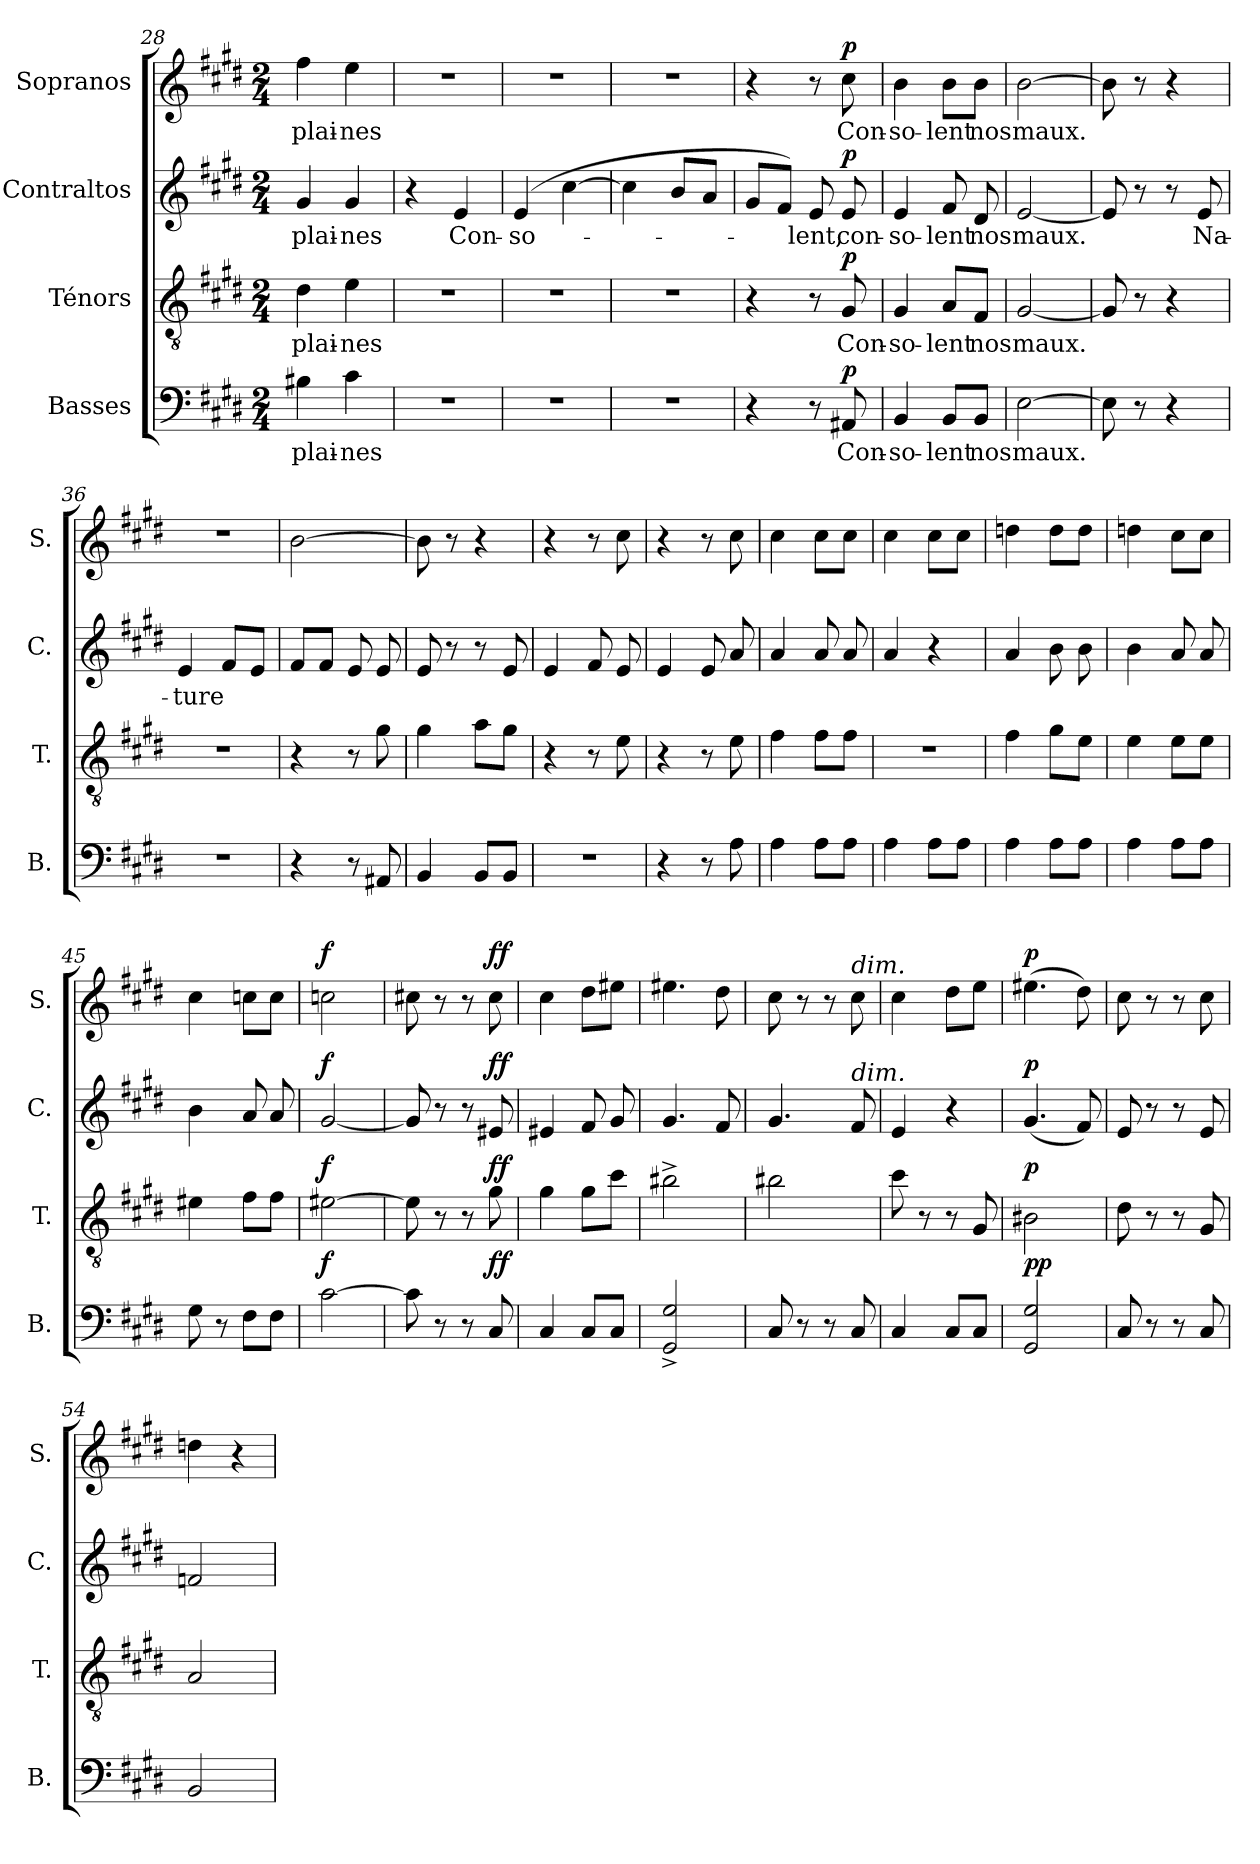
**kern	**text	**dynam	**kern	**text	**dynam	**kern	**text	**dynam	**kern	**text	**dynam
*part4	*part4	*part4	*part3	*part3	*part3	*part2	*part2	*part2	*part1	*part1	*part1
*staff4	*staff4	*staff4	*staff3	*staff3	*staff3	*staff2	*staff2	*staff2	*staff1	*staff1	*staff1
*I"Basses	*	*	*I"Ténors	*	*	*I"Contraltos	*	*	*I"Sopranos	*	*
*I'B.	*	*	*I'T.	*	*	*I'C.	*	*	*I'S.	*	*
*clefF4	*	*	*clefGv2	*	*	*clefG2	*	*	*clefG2	*	*
*	*	*	*ITrd7c12	*	*	*	*	*	*	*	*
*k[f#c#g#d#]	*	*	*k[f#c#g#d#]	*	*	*k[f#c#g#d#]	*	*	*k[f#c#g#d#]	*	*
*E:	*	*	*E:	*	*	*E:	*	*	*E:	*	*
*M2/4	*	*	*M2/4	*	*	*M2/4	*	*	*M2/4	*	*
=28	=28	=28	=28	=28	=28	=28	=28	=28	=28	=28	=28
4B#X\	plai-	.	4D#\	plai-	.	4g#/	plai-	.	4ff#\	plai-	.
4c#\	-nes	.	4E\	-nes	.	4g#/	-nes	.	4ee\	-nes	.
=29	=29	=29	=29	=29	=29	=29	=29	=29	=29	=29	=29
2r	.	.	2r	.	.	4r	.	.	2r	.	.
.	.	.	.	.	.	4e/	Con-	.	.	.	.
=30	=30	=30	=30	=30	=30	=30	=30	=30	=30	=30	=30
2r	.	.	2r	.	.	(4e/	-so-	.	2r	.	.
.	.	.	.	.	.	[4cc#\	.	.	.	.	.
=31	=31	=31	=31	=31	=31	=31	=31	=31	=31	=31	=31
2r	.	.	2r	.	.	4cc#\]	.	.	2r	.	.
.	.	.	.	.	.	8b/L	.	.	.	.	.
.	.	.	.	.	.	8a/J	.	.	.	.	.
!!LO:PB:g=z
=32	=32	=32	=32	=32	=32	=32	=32	=32	=32	=32	=32
4r	.	.	4r	.	.	8g#/L	.	.	4r	.	.
.	.	.	.	.	.	8f#/J)	.	.	.	.	.
8r	.	.	8r	.	.	8e/	-lent,	.	8r	.	.
8AA#X/	Con-	p	8GG#/	Con-	p	8e/	con-	p	8cc#\	Con-	p
!!LO:LB:g=z
=33	=33	=33	=33	=33	=33	=33	=33	=33	=33	=33	=33
4BB/	-so-	.	4GG#/	-so-	.	4e/	-so-	.	4b\	-so-	.
8BB/L	-lent	.	8AA/L	-lent	.	8f#/	-lent	.	8b\L	-lent	.
8BB/J	nos	.	8FF#/J	nos	.	8d#/	nos	.	8b\J	nos	.
=34	=34	=34	=34	=34	=34	=34	=34	=34	=34	=34	=34
[2E\	maux.	.	[2GG#/	maux.	.	[2e/	maux.	.	[2b\	maux.	.
=35	=35	=35	=35	=35	=35	=35	=35	=35	=35	=35	=35
8E\]	.	.	8GG#/]	.	.	8e/]	.	.	8b\]	.	.
8r	.	.	8r	.	.	8r	.	.	8r	.	.
4r	.	.	4r	.	.	8r	.	.	4r	.	.
.	.	.	.	.	.	8e/	Na-	.	.	.	.
=36	=36	=36	=36	=36	=36	=36	=36	=36	=36	=36	=36
2r	.	.	2r	.	.	4e/	-ture	.	2r	.	.
.	.	.	.	.	.	8f#/L	.	.	.	.	.
.	.	.	.	.	.	8e/J	.	.	.	.	.
=37	=37	=37	=37	=37	=37	=37	=37	=37	=37	=37	=37
4r	.	.	4r	.	.	8f#/L	.	.	[2b\	.	.
.	.	.	.	.	.	8f#/J	.	.	.	.	.
8r	.	.	8r	.	.	8e/	.	.	.	.	.
8AA#X/	.	.	8G#\	.	.	8e/	.	.	.	.	.
=38	=38	=38	=38	=38	=38	=38	=38	=38	=38	=38	=38
4BB/	.	.	4G#\	.	.	8e/	.	.	8b\]	.	.
.	.	.	.	.	.	8r	.	.	8r	.	.
8BB/L	.	.	8A\L	.	.	8r	.	.	4r	.	.
8BB/J	.	.	8G#\J	.	.	8e/	.	.	.	.	.
=39	=39	=39	=39	=39	=39	=39	=39	=39	=39	=39	=39
2r	.	.	4r	.	.	4e/	.	.	4r	.	.
.	.	.	8r	.	.	8f#/	.	.	8r	.	.
.	.	.	8E\	.	.	8e/	.	.	8cc#\	.	.
=40	=40	=40	=40	=40	=40	=40	=40	=40	=40	=40	=40
4r	.	.	4r	.	.	4e/	.	.	4r	.	.
8r	.	.	8r	.	.	8e/	.	.	8r	.	.
8A\	.	.	8E\	.	.	8a/	.	.	8cc#\	.	.
!!LO:PB:g=z
=41	=41	=41	=41	=41	=41	=41	=41	=41	=41	=41	=41
4A\	.	.	4F#\	.	.	4a/	.	.	4cc#\	.	.
8A\L	.	.	8F#\L	.	.	8a/	.	.	8cc#\L	.	.
8A\J	.	.	8F#\J	.	.	8a/	.	.	8cc#\J	.	.
=42	=42	=42	=42	=42	=42	=42	=42	=42	=42	=42	=42
4A\	.	.	2r	.	.	4a/	.	.	4cc#\	.	.
8A\L	.	.	.	.	.	4r	.	.	8cc#\L	.	.
8A\J	.	.	.	.	.	.	.	.	8cc#\J	.	.
=43	=43	=43	=43	=43	=43	=43	=43	=43	=43	=43	=43
4A\	.	.	4F#\	.	.	4a/	.	.	4ddn\	.	.
8A\L	.	.	8G#\L	.	.	8b\	.	.	8dd\L	.	.
8A\J	.	.	8E\J	.	.	8b\	.	.	8dd\J	.	.
=44	=44	=44	=44	=44	=44	=44	=44	=44	=44	=44	=44
4A\	.	.	4E\	.	.	4b\	.	.	4ddn\	.	.
8A\L	.	.	8E\L	.	.	8a/	.	.	8cc#\L	.	.
8A\J	.	.	8E\J	.	.	8a/	.	.	8cc#\J	.	.
=45	=45	=45	=45	=45	=45	=45	=45	=45	=45	=45	=45
8G#\	.	.	4E#X\	.	.	4b\	.	.	4cc#\	.	.
8r	.	.	.	.	.	.	.	.	.	.	.
8F#\L	.	.	8F#\L	.	.	8a/	.	.	8ccn\L	.	.
8F#\J	.	.	8F#\J	.	.	8a/	.	.	8cc\J	.	.
=46	=46	=46	=46	=46	=46	=46	=46	=46	=46	=46	=46
[2c#\	.	f	[2E#X\	.	f	[2g#/	.	f	2ccn\	.	f
=47	=47	=47	=47	=47	=47	=47	=47	=47	=47	=47	=47
8c#\]	.	.	8E#\]	.	.	8g#/]	.	.	8cc#X\	.	.
8r	.	.	8r	.	.	8r	.	.	8r	.	.
8r	.	.	8r	.	.	8r	.	.	8r	.	.
8C#/	.	ff	8G#\	.	ff	8e#X/	.	ff	8cc#\	.	ff
=48	=48	=48	=48	=48	=48	=48	=48	=48	=48	=48	=48
4C#/	.	.	4G#\	.	.	4e#X/	.	.	4cc#\	.	.
8C#/L	.	.	8G#\L	.	.	8f#/	.	.	8dd#\L	.	.
8C#/J	.	.	8c#\J	.	.	8g#/	.	.	8ee#X\J	.	.
!!LO:LB:g=z
=49	=49	=49	=49	=49	=49	=49	=49	=49	=49	=49	=49
2GG#^/ 2G#^/	.	.	2B#X^\	.	.	4.g#/	.	.	4.ee#X\	.	.
.	.	.	.	.	.	8f#/	.	.	8dd#\	.	.
=50	=50	=50	=50	=50	=50	=50	=50	=50	=50	=50	=50
8C#/	.	.	2B#X\	.	.	4.g#/	.	.	8cc#\	.	.
8r	.	.	.	.	.	.	.	.	8r	.	.
8r	.	.	.	.	.	.	.	.	8r	.	.
!	!	!	!	!	!	!	!	!	!LO:TX:i:t=dim.	!	!
!	!	!	!	!	!	!LO:TX:i:t=dim.	!	!	!	!	!
8C#/	.	.	.	.	.	8f#/	.	.	8cc#\	.	.
=51	=51	=51	=51	=51	=51	=51	=51	=51	=51	=51	=51
4C#/	.	.	8c#\	.	.	4e/	.	.	4cc#\	.	.
.	.	.	8r	.	.	.	.	.	.	.	.
8C#/L	.	.	8r	.	.	4r	.	.	8dd#\L	.	.
8C#/J	.	.	8GG#/	.	.	.	.	.	8ee\J	.	.
=52	=52	=52	=52	=52	=52	=52	=52	=52	=52	=52	=52
2GG#/ 2G#/	.	p p	2BB#X\	.	p	(4.g#/	.	p	(4.ee#X\	.	p
.	.	.	.	.	.	8f#/)	.	.	8dd#\)	.	.
=53	=53	=53	=53	=53	=53	=53	=53	=53	=53	=53	=53
8C#/	.	.	8D#\	.	.	8e/	.	.	8cc#\	.	.
8r	.	.	8r	.	.	8r	.	.	8r	.	.
8r	.	.	8r	.	.	8r	.	.	8r	.	.
8C#/	.	.	8GG#/	.	.	8e/	.	.	8cc#\	.	.
=54	=54	=54	=54	=54	=54	=54	=54	=54	=54	=54	=54
2BB/	.	.	2AA/	.	.	2fn/	.	.	4ddn\	.	.
.	.	.	.	.	.	.	.	.	4r	.	.
=	=	=	=	=	=	=	=	=	=	=	=
*-	*-	*-	*-	*-	*-	*-	*-	*-	*-	*-	*-
